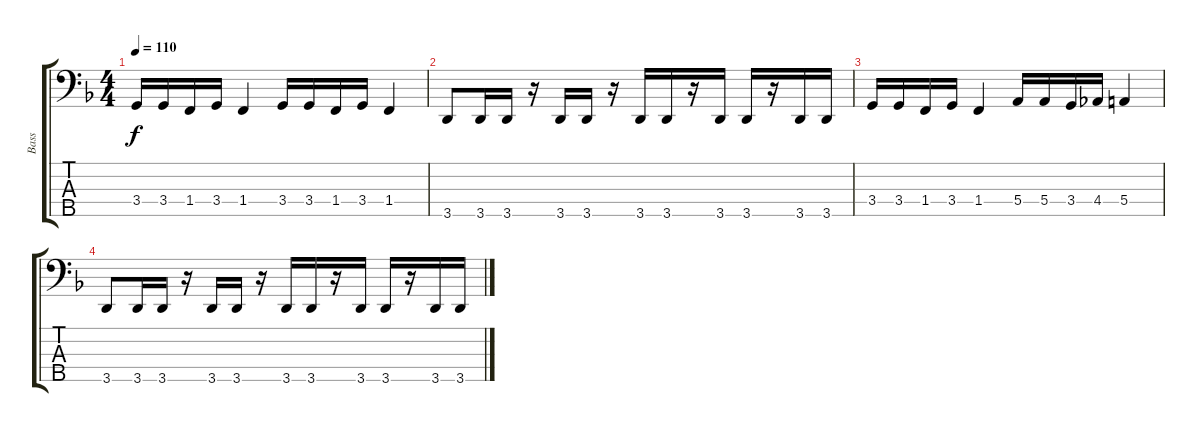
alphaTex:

\track ("Bass" "Bass") {instrument electricbasspick}
\staff {score tabs}
\tuning (G2 D2 A1 E1 B0) {hide}
\ts (4 4)
\tempo 110
\clef f4
\ks f
3.4.16{dy f instrument electricbasspick} 3.4.16 1.4.16 3.4.16 1.4.4 3.4.16 3.4.16 1.4.16 3.4.16 1.4.4 |
3.5.8 3.5.16 3.5.16 r.16 3.5.16 3.5.16 r.16 3.5.16 3.5.16 r.16 3.5.16 3.5.16 r.16 3.5.16 3.5.16 |
3.4.16 3.4.16 1.4.16 3.4.16 1.4.4 5.4.16 5.4.16 3.4.16 4.4.16 5.4.4 |
3.5.8 3.5.16 3.5.16 r.16 3.5.16 3.5.16 r.16 3.5.16 3.5.16 r.16 3.5.16 3.5.16 r.16 3.5.16 3.5.16
